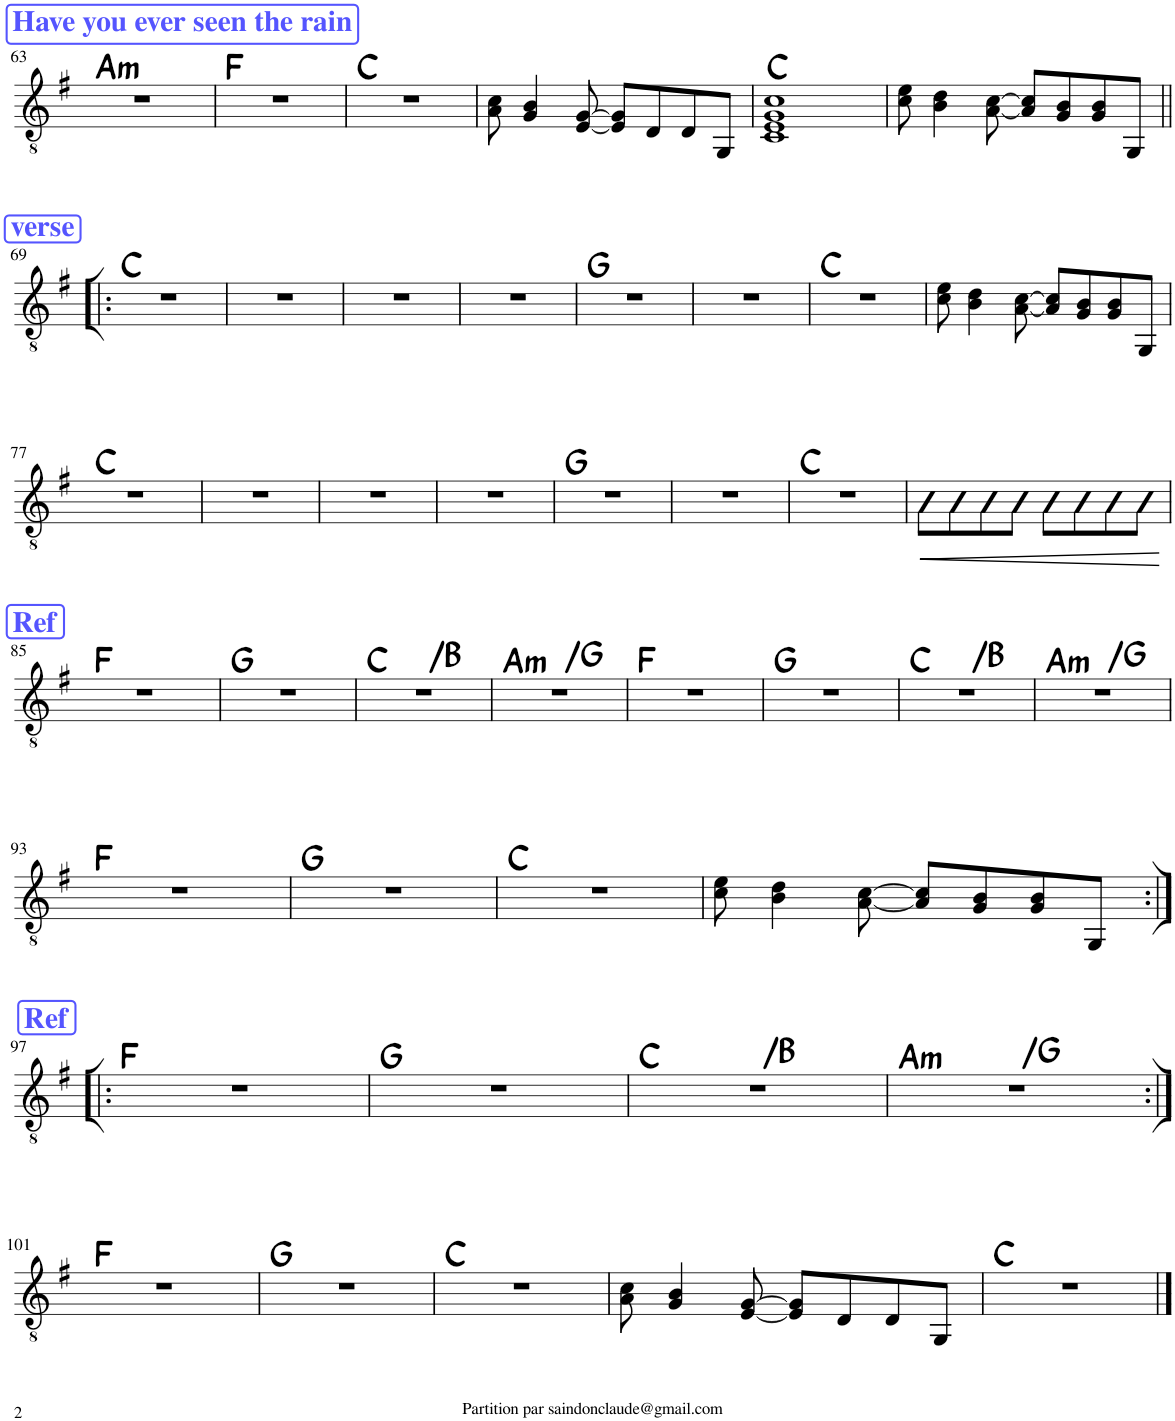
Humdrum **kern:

**kern	**dynam	**harte
*part1	*part1	*part1
*staff1	*staff1	*
*I"Classical Guitar	*	*
*I'Guit.	*	*
!!LO:PB:g=z
*clefGv2	*	*
*k[f#]	*	*
*M4/4	*	*
!!LO:REH:place=s1:a:B:cj:color=#5555FF:fs=14:t=Have you ever seen the rain
=63	=63	=63
!	!	!LO:H:kt=m
1r	.	A:min
=64	=64	=64
1r	.	F:maj
=65	=65	=65
1r	.	C:maj
=66	=66	=66
8A\ 8c\	.	.
4G/ 4B/	.	.
[8E/ [8G/	.	.
8E/] 8G/]L	.	.
8D/	.	.
8D/	.	.
8GG/J	.	.
=67	=67	=67
1C 1E 1G 1c	.	C:maj
=68	=68	=68
8c\ 8e\	.	.
4B\ 4d\	.	.
[8A\ [8c\	.	.
8A/] 8c/]L	.	.
8G/ 8B/	.	.
8G/ 8B/	.	.
8GG/J	.	.
!!LO:LB:g=z
!!LO:REH:place=s1:a:B:cj:color=#5555FF:fs=14:t=verse
=69!|:	=69!|:	=69!|:
1r	.	C:maj
=70	=70	=70
1r	.	.
=71	=71	=71
1r	.	.
=72	=72	=72
1r	.	.
=73	=73	=73
1r	.	G:maj
=74	=74	=74
1r	.	.
=75	=75	=75
1r	.	C:maj
=76	=76	=76
8c\ 8e\	.	.
4B\ 4d\	.	.
[8A\ [8c\	.	.
8A/] 8c/]L	.	.
8G/ 8B/	.	.
8G/ 8B/	.	.
8GG/J	.	.
!!LO:LB:g=z
=77	=77	=77
1r	.	C:maj
=78	=78	=78
1r	.	.
=79	=79	=79
1r	.	.
=80	=80	=80
1r	.	.
=81	=81	=81
1r	.	G:maj
=82	=82	=82
1r	.	.
=83	=83	=83
1r	.	C:maj
=84	=84	=84
!	!LO:HP:b	!
8C\L	<	.
8C\	.	.
8C\	.	.
8C\J	.	.
8C\L	.	.
8C\	.	.
8C\	.	.
8C\J	.	.
.	[	.
!!LO:LB:g=z
!!LO:REH:place=s1:a:B:cj:color=#5555FF:fs=14:t=Ref
=85	=85	=85
1r	.	F:maj
=86	=86	=86
1r	.	G:maj
=87	=87	=87
!	!	!LO:H:n=2:kt=N.C.
1r	.	C:maj N
=88	=88	=88
!	!	!LO:H:n=1:kt=m
!	!	!LO:H:n=2:kt=N.C.
1r	.	A:min N
=89	=89	=89
1r	.	F:maj
=90	=90	=90
1r	.	G:maj
=91	=91	=91
!	!	!LO:H:n=2:kt=N.C.
1r	.	C:maj N
=92	=92	=92
!	!	!LO:H:n=1:kt=m
!	!	!LO:H:n=2:kt=N.C.
1r	.	A:min N
!!LO:LB:g=z
=93	=93	=93
1r	.	F:maj
=94	=94	=94
1r	.	G:maj
=95	=95	=95
1r	.	C:maj
=96	=96	=96
8c\ 8e\	.	.
4B\ 4d\	.	.
[8A\ [8c\	.	.
8A/] 8c/]L	.	.
8G/ 8B/	.	.
8G/ 8B/	.	.
8GG/J	.	.
!!LO:LB:g=z
!!LO:REH:place=s1:a:B:cj:color=#5555FF:fs=14:t=Ref
=97:|!|:	=97:|!|:	=97:|!|:
1r	.	F:maj
=98	=98	=98
1r	.	G:maj
=99	=99	=99
!	!	!LO:H:n=2:kt=N.C.
1r	.	C:maj N
=100	=100	=100
!	!	!LO:H:n=1:kt=m
!	!	!LO:H:n=2:kt=N.C.
1r	.	A:min N
!!LO:LB:g=z
=101:|!	=101:|!	=101:|!
1r	.	F:maj
=102	=102	=102
1r	.	G:maj
=103	=103	=103
1r	.	C:maj
=104	=104	=104
8A\ 8c\	.	.
4G/ 4B/	.	.
[8E/ [8G/	.	.
8E/] 8G/]L	.	.
8D/	.	.
8D/	.	.
8GG/J	.	.
=105	=105	=105
1r	.	C:maj
==	==	==
*-	*-	*-
